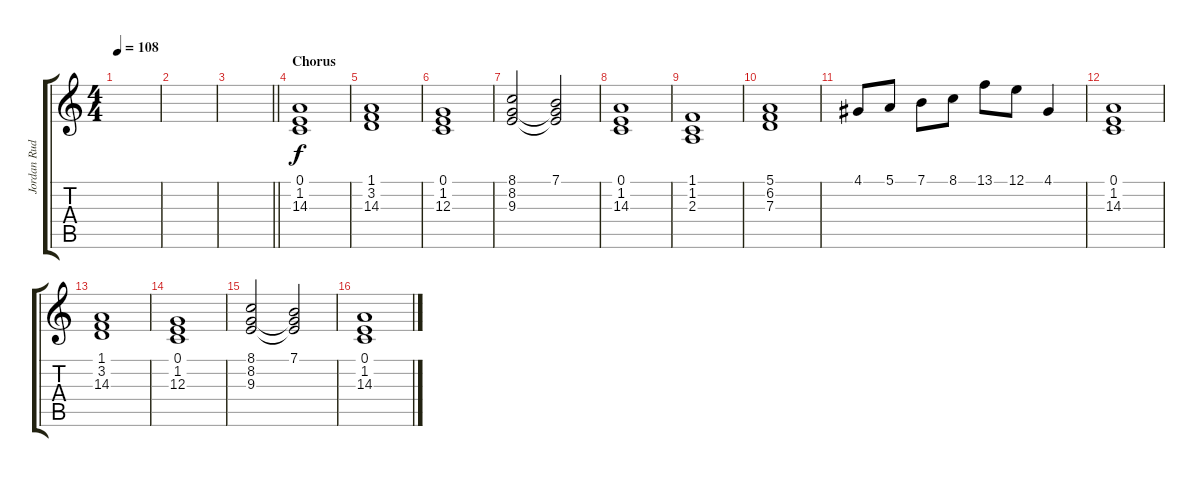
\track ("Jordan Rudess" "Jordan Rud") {instrument stringensemble1}
\staff {score tabs}
\tuning (E4 B3 G3 D3 A2 D2) {hide}
\ts (4 4)
\tempo 108
\clef g2
\ks c
|
|
\barLineRight lightlight
|
\section ("" "Chorus")
(0.1 1.2 14.3).1{instrument stringensemble1} |
(1.1 3.2 14.3).1 |
(0.1 1.2 12.3).1 |
(8.1 8.2 9.3).2 (7.1 8.2{t} 9.3{t}).2 |
(0.1 1.2 14.3).1 |
(1.1 1.2 2.3).1 |
(5.1 6.2 7.3).1 |
4.1.8 5.1.8 7.1.8 8.1.8 13.1.8 12.1.8 4.1.4 |
(0.1 1.2 14.3).1 |
(1.1 3.2 14.3).1 |
(0.1 1.2 12.3).1 |
(8.1 8.2 9.3).2 (7.1 8.2{t} 9.3{t}).2 |
(0.1 1.2 14.3).1
